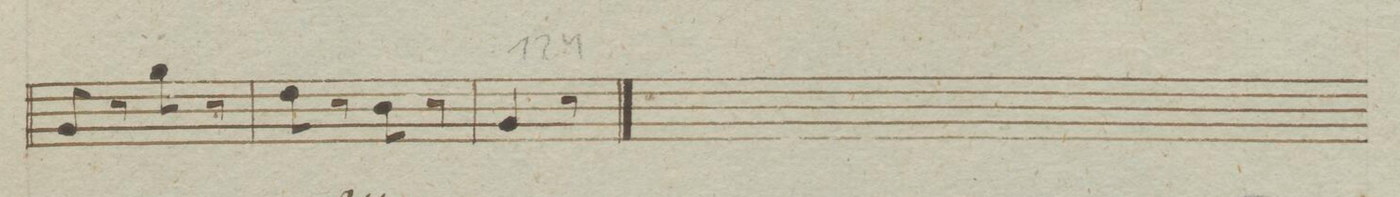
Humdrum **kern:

**kern	**dynam
*I"Violon e Violoncello	*
*clefF4	*
*k[b-e-]	*
*M2/4	*
8BB-/	.
8r	.
8B-\	.
8r	.
=117	=117
8F\	.
8r	.
8D\	.
8r	.
=118	=118
4BB-/	.
8r	.
8ryy	.
==	==
*-	*-
